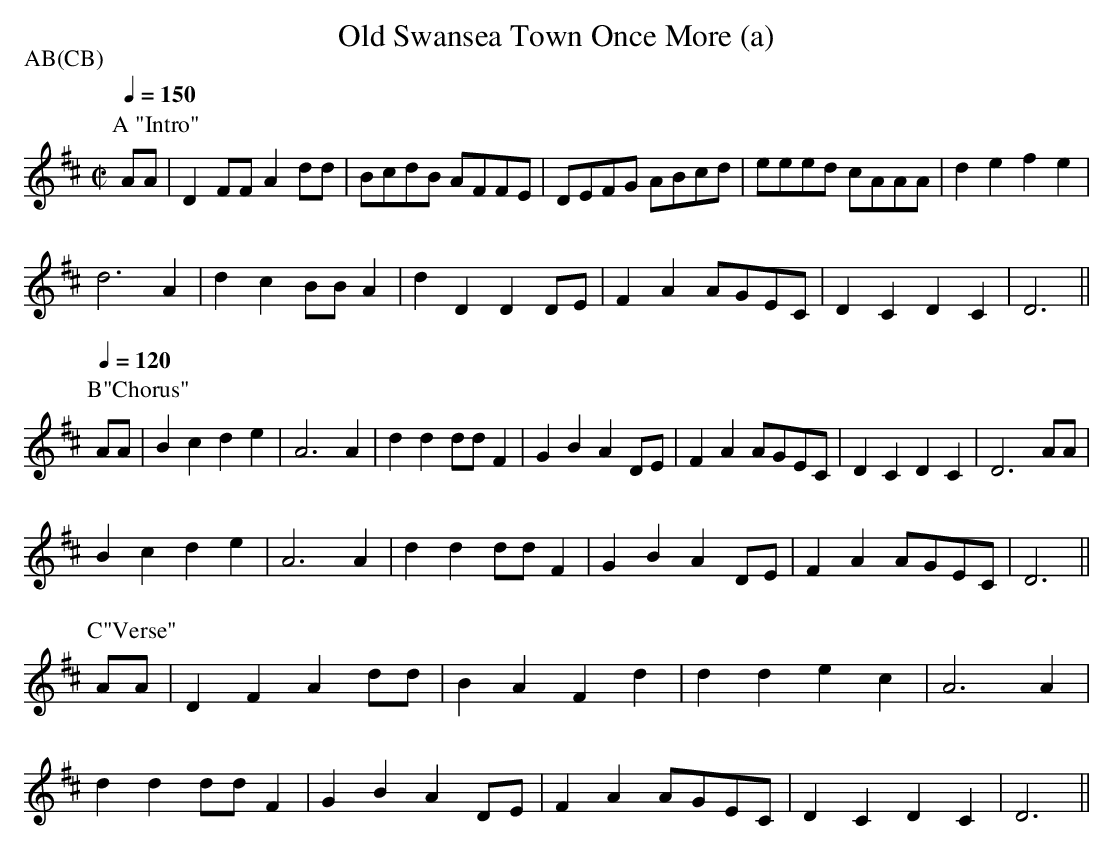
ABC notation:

X:1
T:Old Swansea Town Once More (a)
M:C|
L:1/8
P:AB(CB)
K:D
P:A "Intro"
Q:1/4=150
AA|\
D2FF A2dd|BcdB AFFE|DEFG ABcd|eeed cAAA|d2e2 f2e2|!
d6 A2|d2c2 BBA2|d2D2 D2DE|F2A2 AGEC|D2C2 D2C2|D6 ||!
P:B"Chorus"
Q:1/4=120
AA|\
B2c2 d2e2|A6 A2|d2d2 ddF2|G2B2 A2DE|
F2A2 AGEC|D2C2 D2C2|D6 AA|!
B2c2 d2e2|A6 A2|d2d2 ddF2|G2B2 A2DE|
F2A2 AGEC|D6||!
P:C"Verse"
AA|\
D2F2 A2dd|B2A2 F2d2|d2d2 e2c2|A6 A2|!
d2d2 ddF2|G2B2 A2DE|F2A2 AGEC|D2C2 D2C2|D6 ||
